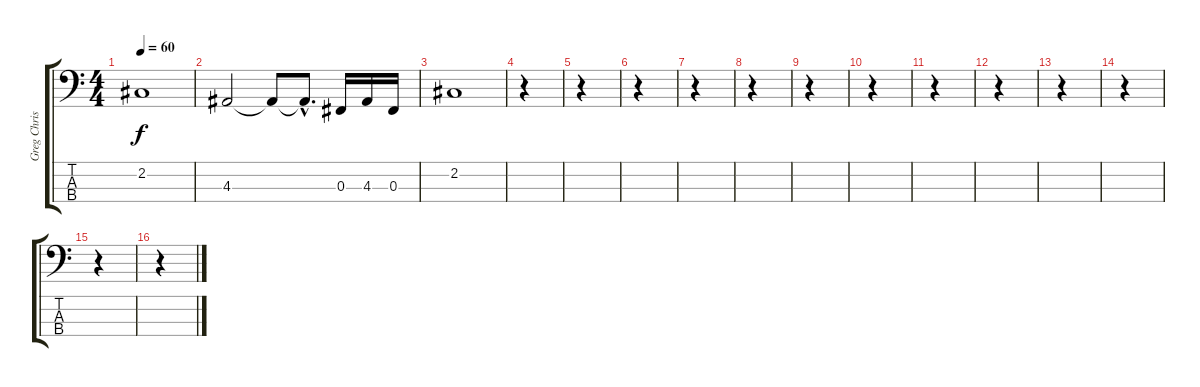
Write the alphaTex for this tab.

\track ("Greg Christian" "Greg Chris") {instrument electricbasspick}
\staff {score tabs}
\tuning (E2 B1 Gb1 Db1) {hide}
\ts (4 4)
\tempo 60
\clef f4
\ks c
2.2.1{dy f instrument electricbasspick} |
4.3.2 4.3{t}.8 4.3{hac t}.8{d} 0.3.16 4.3.16 0.3.16 |
2.2.1 |
r.4 |
r.4 |
r.4 |
r.4 |
r.4 |
r.4 |
r.4 |
r.4 |
r.4 |
r.4 |
r.4 |
r.4 |
r.4
